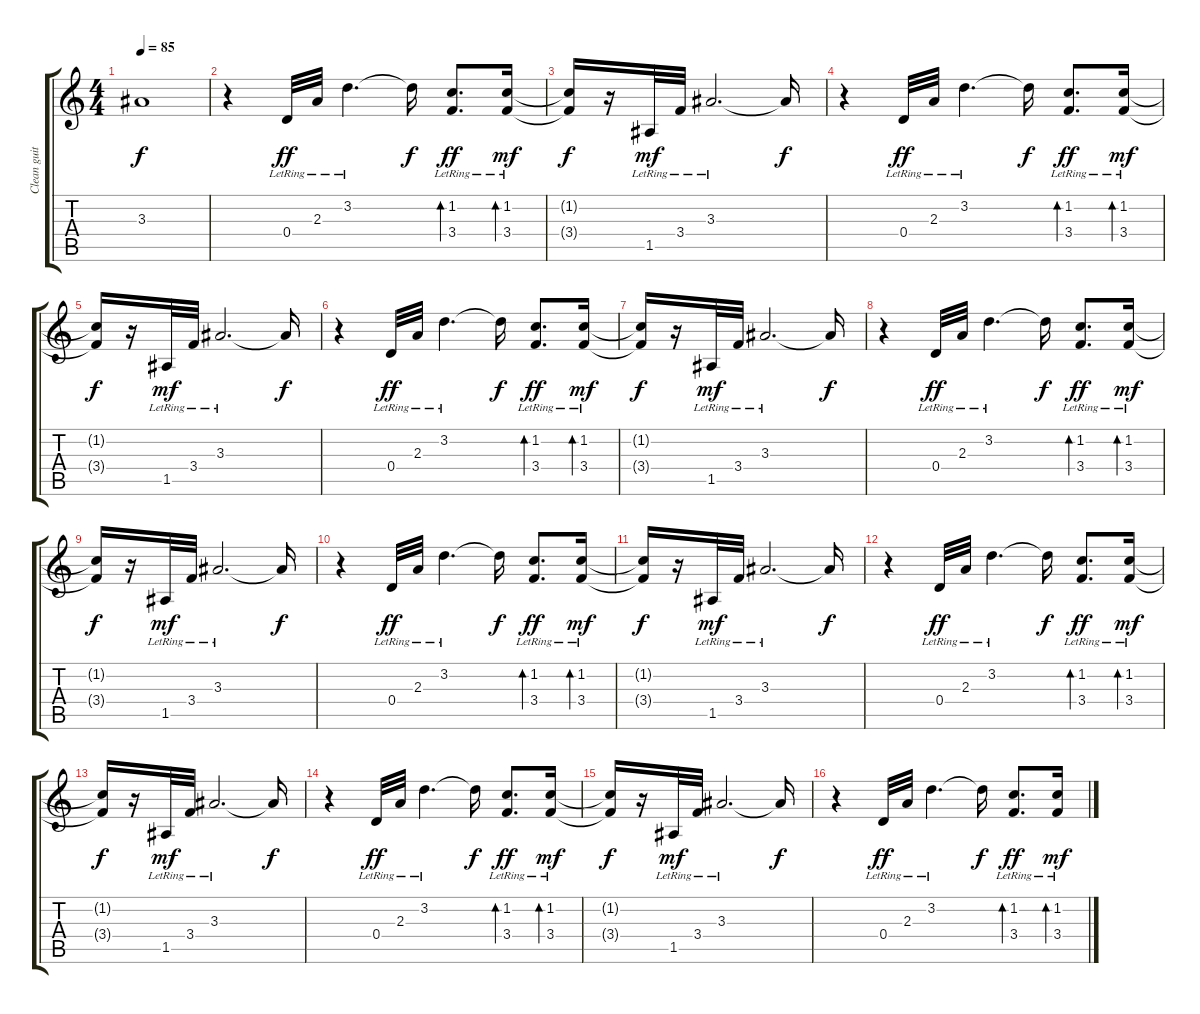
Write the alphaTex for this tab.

\track ("Clean guitar" "Clean guit") {instrument electricguitarclean}
\staff {score tabs}
\tuning (E4 B3 G3 D3 A2 E2) {hide}
\ts (4 4)
\tempo 85
\clef g2
\ks c
3.3{t}.1{dy f} |
r.4 0.4{lr}.32{dy ff} 2.3{lr}.32 3.2{lr}.4{d} 3.2{t}.16{dy f} (1.2{lr} 3.4{lr}).8{d bd 240 dy ff} (1.2{lr} 3.4{lr}).16{bd 240 dy mf} |
(1.2{t} 3.4{t}).16{dy f} r.16 1.5{lr}.32{dy mf} 3.4{lr}.32 3.3{lr}.2{d} 3.3{t}.16{dy f} |
r.4 0.4{lr}.32{dy ff} 2.3{lr}.32 3.2{lr}.4{d} 3.2{t}.16{dy f} (1.2{lr} 3.4).8{d bd 240 dy ff} (1.2{lr} 3.4{lr}).16{bd 240 dy mf} |
(1.2{t} 3.4{t}).16{dy f} r.16 1.5{lr}.32{dy mf} 3.4{lr}.32 3.3{lr}.2{d} 3.3{t}.16{dy f} |
r.4 0.4{lr}.32{dy ff} 2.3{lr}.32 3.2{lr}.4{d} 3.2{t}.16{dy f} (1.2{lr} 3.4{lr}).8{d bd 240 dy ff} (1.2{lr} 3.4{lr}).16{bd 240 dy mf} |
(1.2{t} 3.4{t}).16{dy f} r.16 1.5{lr}.32{dy mf} 3.4{lr}.32 3.3{lr}.2{d} 3.3{t}.16{dy f} |
r.4 0.4{lr}.32{dy ff} 2.3{lr}.32 3.2{lr}.4{d} 3.2{t}.16{dy f} (1.2{lr} 3.4{lr}).8{d bd 240 dy ff} (1.2{lr} 3.4{lr}).16{bd 240 dy mf} |
(1.2{t} 3.4{t}).16{dy f} r.16 1.5{lr}.32{dy mf} 3.4{lr}.32 3.3{lr}.2{d} 3.3{t}.16{dy f} |
r.4 0.4{lr}.32{dy ff} 2.3{lr}.32 3.2{lr}.4{d} 3.2{t}.16{dy f} (1.2{lr} 3.4{lr}).8{d bd 240 dy ff} (1.2{lr} 3.4{lr}).16{bd 240 dy mf} |
(1.2{t} 3.4{t}).16{dy f} r.16 1.5{lr}.32{dy mf} 3.4{lr}.32 3.3{lr}.2{d} 3.3{t}.16{dy f} |
r.4 0.4{lr}.32{dy ff} 2.3{lr}.32 3.2{lr}.4{d} 3.2{t}.16{dy f} (1.2{lr} 3.4{lr}).8{d bd 240 dy ff} (1.2{lr} 3.4{lr}).16{bd 240 dy mf} |
(1.2{t} 3.4{t}).16{dy f} r.16 1.5{lr}.32{dy mf} 3.4{lr}.32 3.3{lr}.2{d} 3.3{t}.16{dy f} |
r.4 0.4{lr}.32{dy ff} 2.3{lr}.32 3.2{lr}.4{d} 3.2{t}.16{dy f} (1.2{lr} 3.4{lr}).8{d bd 240 dy ff} (1.2{lr} 3.4{lr}).16{bd 240 dy mf} |
(1.2{t} 3.4{t}).16{dy f} r.16 1.5{lr}.32{dy mf} 3.4{lr}.32 3.3{lr}.2{d} 3.3{t}.16{dy f} |
r.4 0.4{lr}.32{dy ff} 2.3{lr}.32 3.2{lr}.4{d} 3.2{t}.16{dy f} (1.2{lr} 3.4{lr}).8{d bd 240 dy ff} (1.2{lr} 3.4{lr}).16{bd 240 dy mf}
